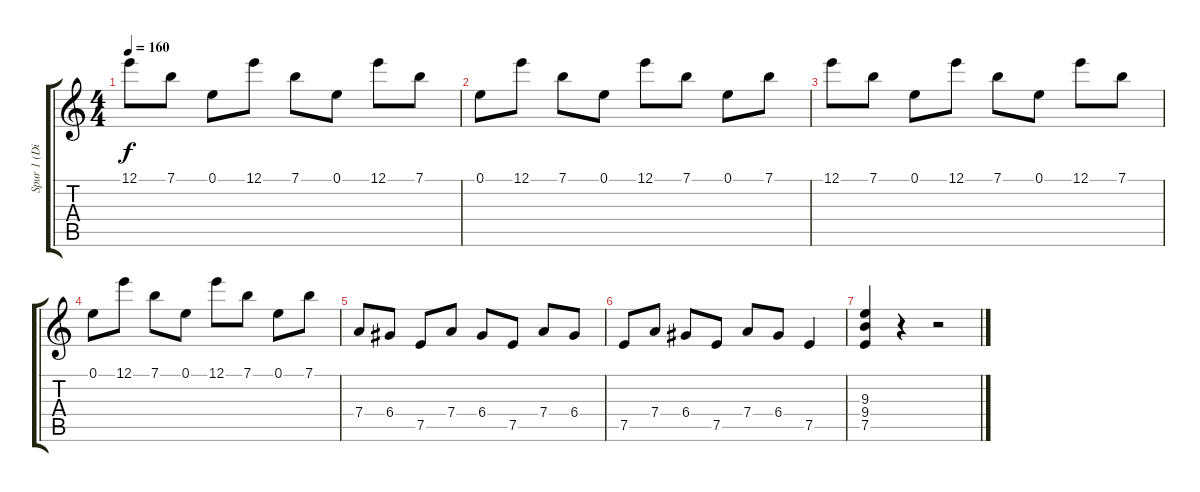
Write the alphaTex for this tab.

\track ("Spur 1 (Disto)" "Spur 1 (Di") {instrument distortionguitar}
\staff {score tabs}
\tuning (E4 B3 G3 D3 A2 E2) {hide}
\ts (4 4)
\tempo 160
\clef g2
\ks c
12.1.8{dy f} 7.1.8 0.1.8 12.1.8 7.1.8 0.1.8 12.1.8 7.1.8 |
0.1.8 12.1.8 7.1.8 0.1.8 12.1.8 7.1.8 0.1.8 7.1.8 |
12.1.8 7.1.8 0.1.8 12.1.8 7.1.8 0.1.8 12.1.8 7.1.8 |
0.1.8 12.1.8 7.1.8 0.1.8 12.1.8 7.1.8 0.1.8 7.1.8 |
7.4.8 6.4.8 7.5.8 7.4.8 6.4.8 7.5.8 7.4.8 6.4.8 |
7.5.8 7.4.8 6.4.8 7.5.8 7.4.8 6.4.8 7.5.4 |
(9.3 9.4 7.5).4 r.4 r.2
